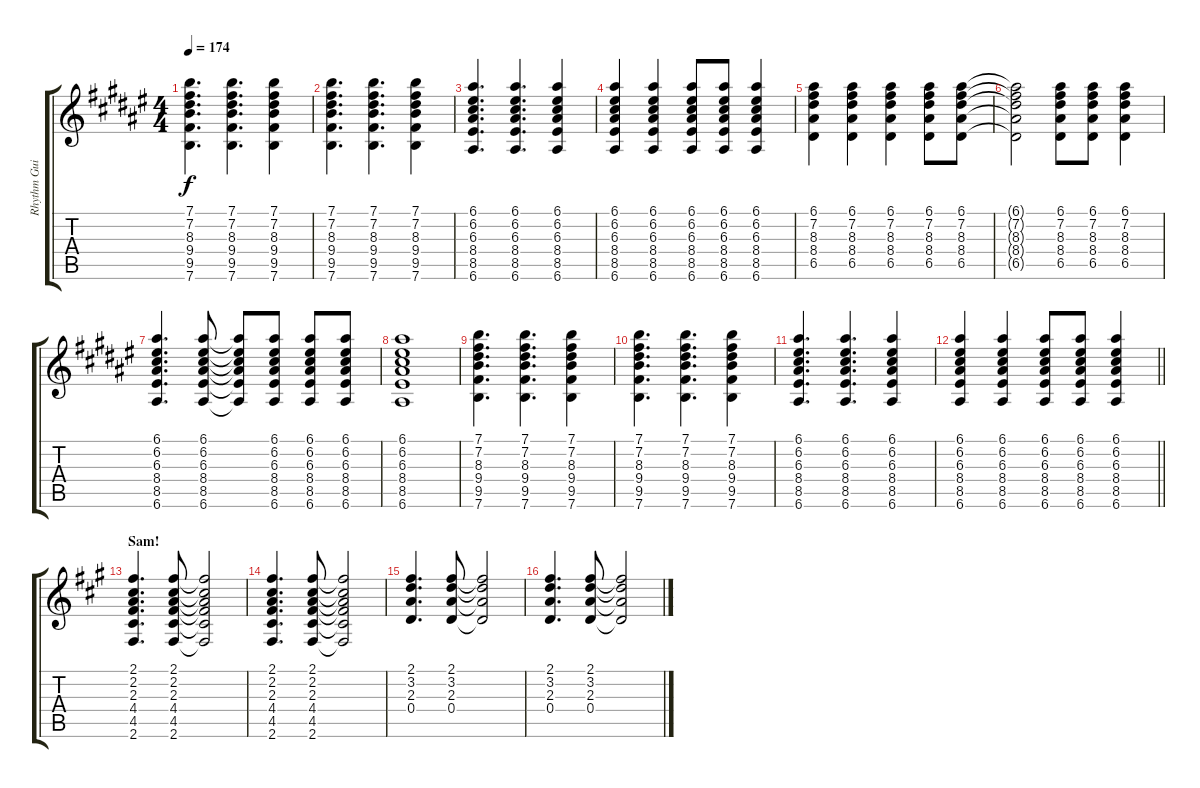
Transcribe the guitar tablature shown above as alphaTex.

\track ("Rhythm Guitar" "Rhythm Gui") {instrument distortionguitar}
\staff {score tabs}
\tuning (E4 B3 G3 D3 A2 E2) {hide}
\ts (4 4)
\tempo 174
\clef g2
\ks f#
(7.1 7.2 8.3 9.4 9.5 7.6).4{d dy f} (7.1 7.2 8.3 9.4 9.5 7.6).4{d} (7.1 7.2 8.3 9.4 9.5 7.6).4 |
(7.1 7.2 8.3 9.4 9.5 7.6).4{d} (7.1 7.2 8.3 9.4 9.5 7.6).4{d} (7.1 7.2 8.3 9.4 9.5 7.6).4 |
(6.1 6.2 6.3 8.4 8.5 6.6).4{d} (6.1 6.2 6.3 8.4 8.5 6.6).4{d} (6.1 6.2 6.3 8.4 8.5 6.6).4 |
(6.1 6.2 6.3 8.4 8.5 6.6).4 (6.1 6.2 6.3 8.4 8.5 6.6).4 (6.1 6.2 6.3 8.4 8.5 6.6).8 (6.1 6.2 6.3 8.4 8.5 6.6).8 (6.1 6.2 6.3 8.4 8.5 6.6).4 |
(6.1 7.2 8.3 8.4 6.5).4 (6.1 7.2 8.3 8.4 6.5).4 (6.1 7.2 8.3 8.4 6.5).4 (6.1 7.2 8.3 8.4 6.5).8 (6.1 7.2 8.3 8.4 6.5).8 |
(6.1{t} 7.2{t} 8.3{t} 8.4{t} 6.5{t}).2 (6.1 7.2 8.3 8.4 6.5).8 (6.1 7.2 8.3 8.4 6.5).8 (6.1 7.2 8.3 8.4 6.5).4 |
(6.1 6.2 6.3 8.4 8.5 6.6).4{d} (6.1 6.2 6.3 8.4 8.5 6.6).8 (6.1{t} 6.2{t} 6.3{t} 8.4{t} 8.5{t} 6.6{t}).8 (6.1 6.2 6.3 8.4 8.5 6.6).8 (6.1 6.2 6.3 8.4 8.5 6.6).8 (6.1 6.2 6.3 8.4 8.5 6.6).8 |
(6.1 6.2 6.3 8.4 8.5 6.6).1 |
(7.1 7.2 8.3 9.4 9.5 7.6).4{d} (7.1 7.2 8.3 9.4 9.5 7.6).4{d} (7.1 7.2 8.3 9.4 9.5 7.6).4 |
(7.1 7.2 8.3 9.4 9.5 7.6).4{d} (7.1 7.2 8.3 9.4 9.5 7.6).4{d} (7.1 7.2 8.3 9.4 9.5 7.6).4 |
(6.1 6.2 6.3 8.4 8.5 6.6).4{d} (6.1 6.2 6.3 8.4 8.5 6.6).4{d} (6.1 6.2 6.3 8.4 8.5 6.6).4 |
\barLineRight lightlight
(6.1 6.2 6.3 8.4 8.5 6.6).4 (6.1 6.2 6.3 8.4 8.5 6.6).4 (6.1 6.2 6.3 8.4 8.5 6.6).8 (6.1 6.2 6.3 8.4 8.5 6.6).8 (6.1 6.2 6.3 8.4 8.5 6.6).4 |
\section ("" "Sam!")
\ks f#minor
(2.1 2.2 2.3 4.4 4.5 2.6).4{d} (2.1 2.2 2.3 4.4 4.5 2.6).8 (2.1{t} 2.2{t} 2.3{t} 4.4{t} 4.5{t} 2.6{t}).2 |
(2.1 2.2 2.3 4.4 4.5 2.6).4{d} (2.1 2.2 2.3 4.4 4.5 2.6).8 (2.1{t} 2.2{t} 2.3{t} 4.4{t} 4.5{t} 2.6{t}).2 |
(2.1 3.2 2.3 0.4).4{d} (2.1 3.2 2.3 0.4).8 (2.1{t} 3.2{t} 2.3{t} 0.4{t}).2 |
(2.1 3.2 2.3 0.4).4{d} (2.1 3.2 2.3 0.4).8 (2.1{t} 3.2{t} 2.3{t} 0.4{t}).2
